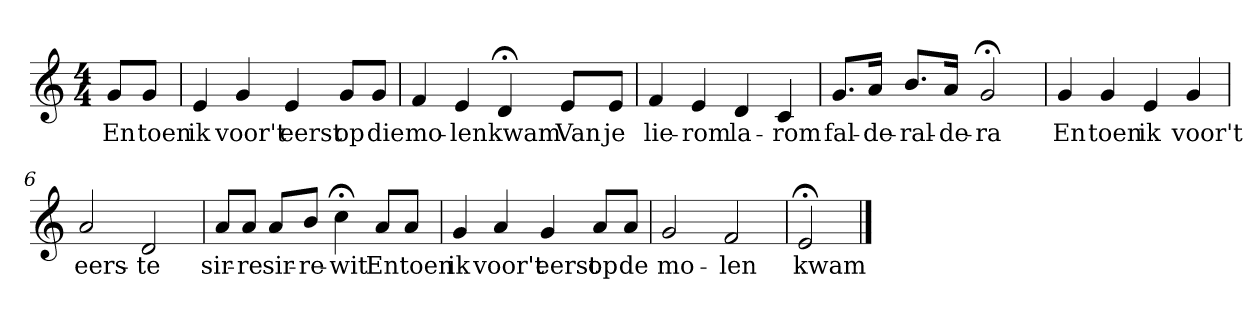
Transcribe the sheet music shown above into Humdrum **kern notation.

**kern	**text
*part1	*part1
*staff1	*staff1
*k[]	*
*C:	*
*M4/4	*
*MM120	*
=	=
8gL	En
8gJ	toen
=1	=1
4e	ik
4g	voor't
4e	eerst
8gL	op
8gJ	die
=2	=2
4f	mo-
4e	-len
4d;<	kwam
8eL	Van
8eJ	je
=3	=3
4f	lie-
4e	-rom
4d	la-
4c	-rom
=4	=4
8.gL	fal-
16aJk	-de-
8.bL	-ral-
16aJk	-de-
2g;<	-ra
=5	=5
4g	En
4g	toen
4e	ik
4g	voor't
=6	=6
2a	eers-
2d	-te
=7	=7
8aL	sir-
8aJ	-re
8aL	sir-
8bJ	-re-
4cc;<	-wit
8aL	En
8aJ	toen
=8	=8
4g	ik
4a	voor't
4g	eerst
8aL	op
8aJ	de
=9	=9
2g	mo-
2f	-len
=10	=10
2e;<	kwam
==	==
*-	*-
